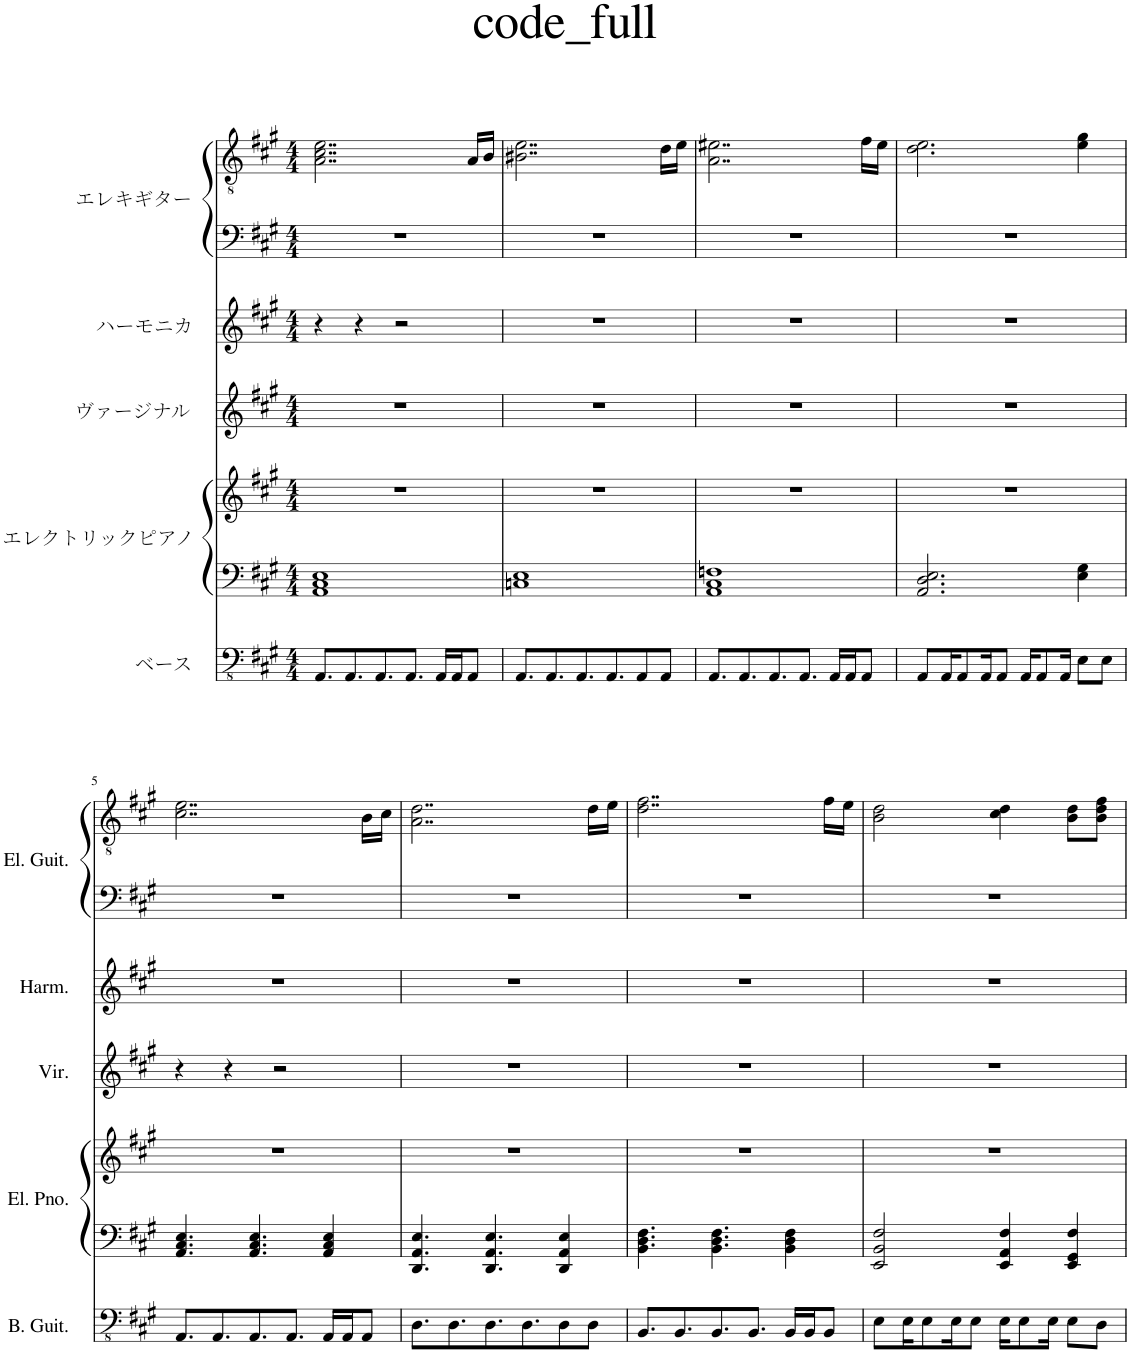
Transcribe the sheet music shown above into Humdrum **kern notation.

**kern	**kern	**kern	**kern	**kern	**kern	**kern
*part5	*part4	*part4	*part3	*part2	*part1	*part1
*staff7	*staff6	*staff5	*staff4	*staff3	*staff2	*staff1
*I"ベース	*I"エレクトリックピアノ	*	*I"ヴァージナル	*I"ハーモニカ	*I"エレキギター	*
*clefFv4	*clefF4	*clefG2	*clefG2	*clefG2	*clefF4	*clefGv2
*k[f#c#g#]	*k[f#c#g#]	*k[f#c#g#]	*k[f#c#g#]	*k[f#c#g#]	*k[f#c#g#]	*k[f#c#g#]
*M4/4	*M4/4	*M4/4	*M4/4	*M4/4	*M4/4	*M4/4
=1	=1	=1	=1	=1	=1	=1
8.AAA/L	1AA 1C# 1E	1r	1r	4r	1r	2..A\ 2..c#\ 2..e\
8.AAA/	.	.	.	.	.	.
.	.	.	.	4r	.	.
8.AAA/	.	.	.	.	.	.
.	.	.	.	2r	.	.
8.AAA/J	.	.	.	.	.	.
16AAA/LL	.	.	.	.	.	.
16AAA/J	.	.	.	.	.	.
8AAA/J	.	.	.	.	.	16A/LL
.	.	.	.	.	.	16B/JJ
=2	=2	=2	=2	=2	=2	=2
8.AAA/L	1Cn 1E	1r	1r	1r	1r	2..B#X\ 2..e\
8.AAA/	.	.	.	.	.	.
8.AAA/	.	.	.	.	.	.
8.AAA/	.	.	.	.	.	.
8AAA/	.	.	.	.	.	.
8AAA/J	.	.	.	.	.	16d\LL
.	.	.	.	.	.	16e\JJ
=3	=3	=3	=3	=3	=3	=3
8.AAA/L	1AA 1C# 1Fn	1r	1r	1r	1r	2..A\ 2..e#X\
8.AAA/	.	.	.	.	.	.
8.AAA/	.	.	.	.	.	.
8.AAA/J	.	.	.	.	.	.
16AAA/LL	.	.	.	.	.	.
16AAA/J	.	.	.	.	.	.
8AAA/J	.	.	.	.	.	16f#\LL
.	.	.	.	.	.	16e#\JJ
=4	=4	=4	=4	=4	=4	=4
8AAA/L	2.AA/ 2.D/ 2.E/	1r	1r	1r	1r	2.d\ 2.e\
16AAA/K	.	.	.	.	.	.
8AAA/	.	.	.	.	.	.
16AAA/K	.	.	.	.	.	.
8AAA/J	.	.	.	.	.	.
16AAA/KL	.	.	.	.	.	.
8AAA/	.	.	.	.	.	.
16AAA/Jk	.	.	.	.	.	.
8EE\L	4E\ 4G#\	.	.	.	.	4e\ 4g#\
8EE\J	.	.	.	.	.	.
!!LO:LB:g=z
=5	=5	=5	=5	=5	=5	=5
8.AAA/L	4.AA/ 4.C#/ 4.E/	1r	4r	1r	1r	2..c#\ 2..e\
8.AAA/	.	.	.	.	.	.
.	.	.	4r	.	.	.
8.AAA/	4.AA/ 4.C#/ 4.E/	.	.	.	.	.
.	.	.	2r	.	.	.
8.AAA/J	.	.	.	.	.	.
16AAA/LL	4AA/ 4C#/ 4E/	.	.	.	.	.
16AAA/J	.	.	.	.	.	.
8AAA/J	.	.	.	.	.	16B\LL
.	.	.	.	.	.	16c#\JJ
=6	=6	=6	=6	=6	=6	=6
8.DD\L	4.DD/ 4.AA/ 4.E/	1r	1r	1r	1r	2..A\ 2..d\
8.DD\	.	.	.	.	.	.
8.DD\	4.DD/ 4.AA/ 4.E/	.	.	.	.	.
8.DD\	.	.	.	.	.	.
8DD\	4DD/ 4AA/ 4E/	.	.	.	.	.
8DD\J	.	.	.	.	.	16d\LL
.	.	.	.	.	.	16e\JJ
=7	=7	=7	=7	=7	=7	=7
8.BBB/L	4.BB\ 4.D\ 4.F#\	1r	1r	1r	1r	2..d\ 2..f#\
8.BBB/	.	.	.	.	.	.
8.BBB/	4.BB\ 4.D\ 4.F#\	.	.	.	.	.
8.BBB/J	.	.	.	.	.	.
16BBB/LL	4BB\ 4D\ 4F#\	.	.	.	.	.
16BBB/J	.	.	.	.	.	.
8BBB/J	.	.	.	.	.	16f#\LL
.	.	.	.	.	.	16e\JJ
=8	=8	=8	=8	=8	=8	=8
8EE\L	2EE/ 2BB/ 2F#/	1r	1r	1r	1r	2B\ 2d\
16EE\K	.	.	.	.	.	.
8EE\	.	.	.	.	.	.
16EE\K	.	.	.	.	.	.
8EE\J	.	.	.	.	.	.
16EE\KL	4EE/ 4AA/ 4F#/	.	.	.	.	4c#\ 4d\
8EE\	.	.	.	.	.	.
16EE\Jk	.	.	.	.	.	.
8EE\L	4EE/ 4GG#/ 4F#/	.	.	.	.	8B\ 8d\L
8DD\J	.	.	.	.	.	8B\ 8d\ 8f#\J
=	=	=	=	=	=	=
*-	*-	*-	*-	*-	*-	*-
